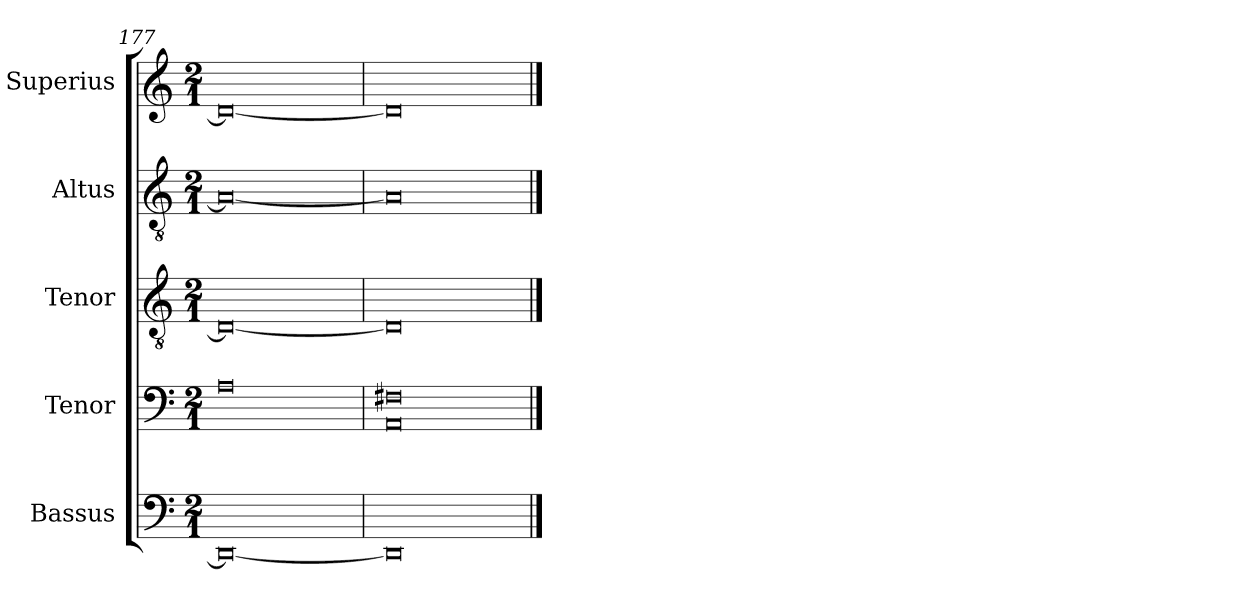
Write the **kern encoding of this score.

**kern	**kern	**kern	**kern	**kern
*part5	*part4	*part3	*part2	*part1
*staff5	*staff4	*staff3	*staff2	*staff1
*I"Bassus	*I"Tenor	*I"Tenor	*I"Altus	*I"Superius
*I'B	*I'T	*I'T	*I'A	*I'S
*clefF4	*clefF4	*clefGv2	*clefGv2	*clefG2
*k[]	*k[]	*k[]	*k[]	*k[]
*M2/1	*M2/1	*M2/1	*M2/1	*M2/1
=177	=177	=177	=177	=177
0DD_	0A	0D_	0A_	0d_
=178	=178	=178	=178	=178
*	*^	*	*	*
0DD]	0AA\	0F#X/	0D]	0A]	0d]
*	*v	*v	*	*	*
==	==	==	==	==
*-	*-	*-	*-	*-
